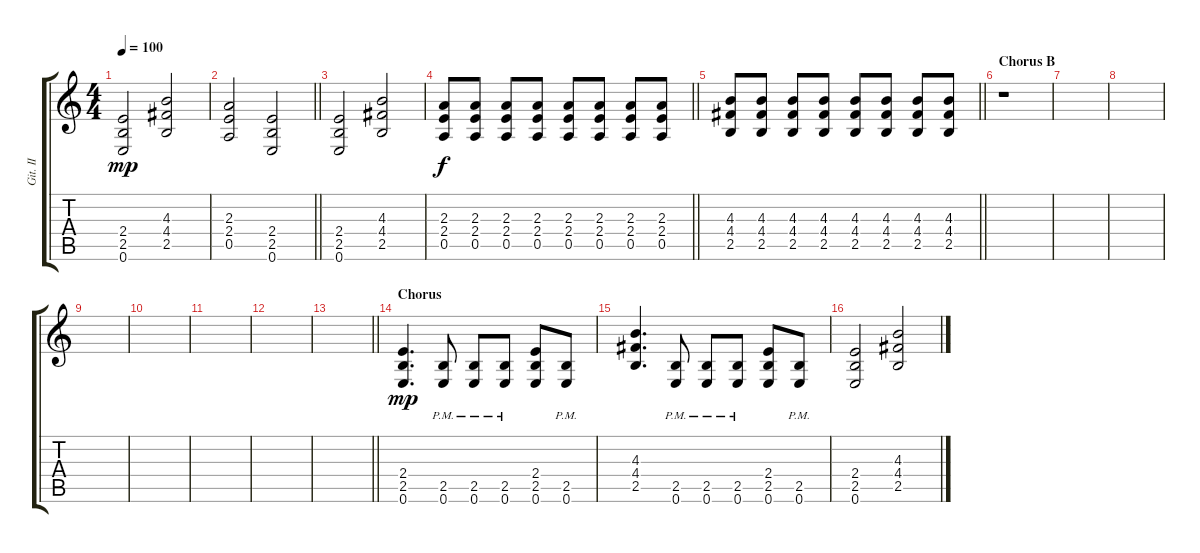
\track ("Git. II" "Git. II") {instrument distortionguitar}
\staff {score tabs}
\tuning (E4 B3 G3 D3 A2 E2) {hide}
\ts (4 4)
\tempo 100
\clef g2
\ks c
(2.4 2.5 0.6).2{dy mp} (4.3 4.4 2.5).2 |
\barLineRight lightlight
(2.3 2.4 0.5).2 (2.4 2.5 0.6).2 |
(2.4 2.5 0.6).2 (4.3 4.4 2.5).2 |
\barLineRight lightlight
(2.3 2.4 0.5).8{dy f} (2.3 2.4 0.5).8 (2.3 2.4 0.5).8 (2.3 2.4 0.5).8 (2.3 2.4 0.5).8 (2.3 2.4 0.5).8 (2.3 2.4 0.5).8 (2.3 2.4 0.5).8 |
\barLineRight lightlight
(4.3 4.4 2.5).8 (4.3 4.4 2.5).8 (4.3 4.4 2.5).8 (4.3 4.4 2.5).8 (4.3 4.4 2.5).8 (4.3 4.4 2.5).8 (4.3 4.4 2.5).8 (4.3 4.4 2.5).8 |
\section ("" "Chorus B")
r.1 |
|
|
|
|
|
|
\barLineRight lightlight
|
\section ("" "Chorus")
(2.4 2.5 0.6).4{d dy mp} (2.5{pm} 0.6{pm}).8 (2.5{pm} 0.6{pm}).8 (2.5{pm} 0.6{pm}).8 (2.4 2.5 0.6).8 (2.5{pm} 0.6{pm}).8 |
(4.3 4.4 2.5).4{d} (2.5{pm} 0.6{pm}).8 (2.5{pm} 0.6{pm}).8 (2.5{pm} 0.6{pm}).8 (2.4 2.5 0.6).8 (2.5{pm} 0.6{pm}).8 |
(2.4 2.5 0.6).2 (4.3 4.4 2.5).2
